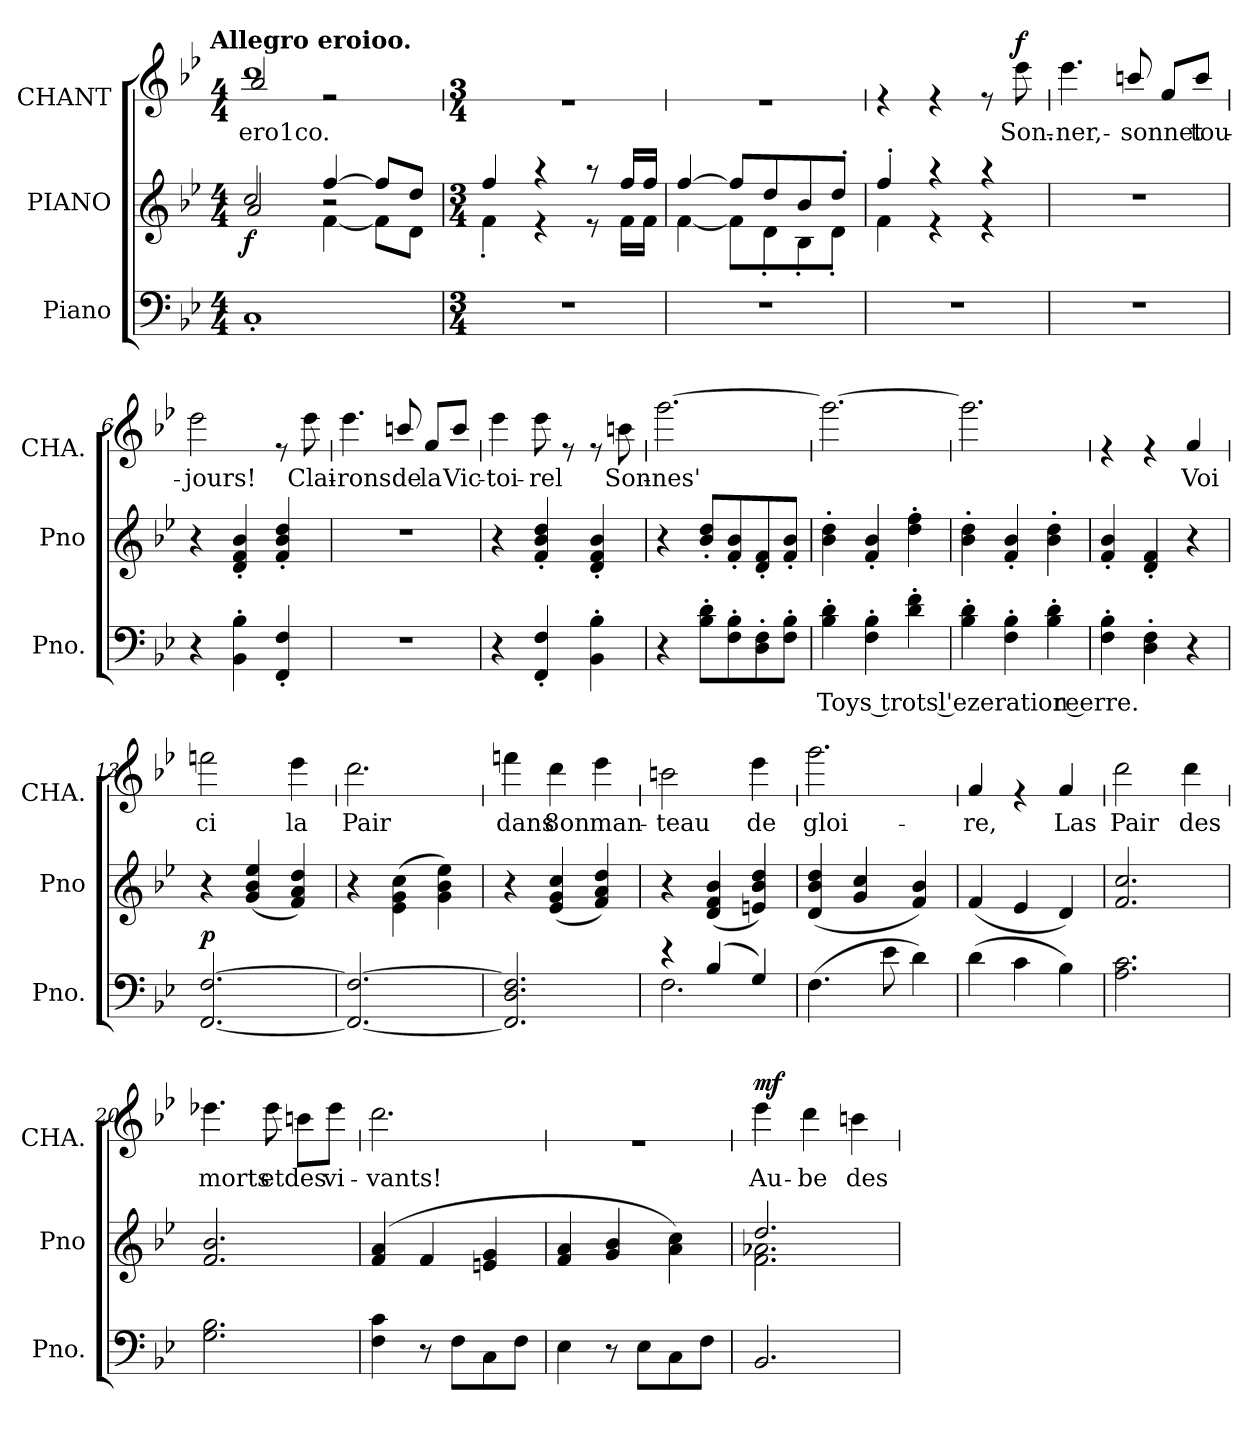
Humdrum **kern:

**kern	**text	**dynam	**kern	**dynam	**kern	**text	**dynam
*part3	*part3	*part3	*part2	*part2	*part1	*part1	*part1
*staff3	*staff3	*staff3	*staff2	*staff2	*staff1	*staff1	*staff1
*I"Piano	*	*	*I"PIANO	*	*I"CHANT	*	*
*I'Pno.	*	*	*I'Pno	*	*I'CHA.	*	*
*	*	*	*	*	*stria1	*	*
*clefF4	*	*	*clefG2	*	*clefG2	*	*
*k[b-e-]	*	*	*k[b-e-]	*	*k[b-e-]	*	*
*B-:	*	*	*B-:	*	*B-:	*	*
!!LO:TX:omd:t=Allegro eroioo.
*M4/4	*	*	*M4/4	*	*M4/4	*	*
*MM132	*	*	*MM132	*	*MM132	*	*
=1	=1	=1	=1	=1	=1	=1	=1
*	*	*	*^	*	*^	*	*
*	*	*	*	*^	*	*	*	*	*
1C'/	.	.	2cc/	2ryy	2a/	f	1cc/	2a/	ero1co.	.
.	.	.	[4ff/	[4f\	2r	.	.	2r	.	.
.	.	.	8ff/L]	8f\L]	.	.	.	.	.	.
.	.	.	8dd/J	8d\J	.	.	.	.	.	.
*	*	*	*v	*v	*v	*	*	*	*	*
*	*	*	*	*	*v	*v	*	*
=2	=2	=2	=2	=2	=2	=2	=2
*M3/4	*	*	*M3/4	*	*M3/4	*	*
*	*	*	*^	*	*	*	*
2.r	.	.	4ff/	4f'\	.	2.r	.	.
.	.	.	4r	4r	.	.	.	.
.	.	.	8r	8r	.	.	.	.
.	.	.	16ff/LL	16f\LL	.	.	.	.
.	.	.	16ff/JJ	16f\JJ	.	.	.	.
=3	=3	=3	=3	=3	=3	=3	=3	=3
2.r	.	.	[4ff/	[4f\	.	2.r	.	.
.	.	.	8ff/L]	8f\L]	.	.	.	.
.	.	.	8dd/	8d'\	.	.	.	.
.	.	.	8b-/	8B-'\	.	.	.	.
.	.	.	8dd'/J	8d'\J	.	.	.	.
=4	=4	=4	=4	=4	=4	=4	=4	=4
2.r	.	.	4ff'/	4f\	.	4r	.	.
.	.	.	4r	4r	.	4r	.	.
.	.	.	4r	4r	.	8r	.	.
.	.	.	.	.	.	8dd\	Son.-	f
*	*	*	*v	*v	*	*	*	*
!!LO:LB:g=z
=5	=5	=5	=5	=5	=5	=5	=5
2.r	.	.	2.r	.	4.dd\	ner,-	.
.	.	.	.	.	8b/	sonnet	.
.	.	.	.	.	8f/L	.	.
.	.	.	.	.	8b/J	tou-	.
=6	=6	=6	=6	=6	=6	=6	=6
4r	.	.	4r	.	2dd\	jours!	.
4BB-'\ 4B-'\	.	.	4d'/ 4f'/ 4b-'/	.	.	.	.
4FF'/ 4F'/	.	.	4f'/ 4b-'/ 4dd'/	.	8r	.	.
.	.	.	.	.	8dd\	Clai-	.
=7	=7	=7	=7	=7	=7	=7	=7
2.r	.	.	2.r	.	4.dd\	rons	.
.	.	.	.	.	8b/	de	.
.	.	.	.	.	8f/L	la	.
.	.	.	.	.	8b/J	Vic-	.
=8	=8	=8	=8	=8	=8	=8	=8
4r	.	.	4r	.	4dd\	toi-	.
4FF'/ 4F'/	.	.	4f'/ 4b-'/ 4dd'/	.	8dd\	rel	.
.	.	.	.	.	8r	.	.
4BB-'\ 4B-'\	.	.	4d'/ 4f'/ 4b-'/	.	8r	.	.
.	.	.	.	.	8b\	Son-	.
=9	=9	=9	=9	=9	=9	=9	=9
4r	.	.	4r	.	[2.ff\	nes'	.
8B-'\ 8d'\L	.	.	8b-'/ 8dd'/L	.	.	.	.
8F'\ 8B-'\	.	.	8f'/ 8b-'/	.	.	.	.
8D'\ 8F'\	.	.	8d'/ 8f'/	.	.	.	.
8F'\ 8B-'\J	.	.	8f'/ 8b-'/J	.	.	.	.
!!LO:LB:g=z
=10	=10	=10	=10	=10	=10	=10	=10
4B-'\ 4d'\	Toys trots l'ezeration reerre.	.	4b-'\ 4dd'\	.	2.ff\_	.	.
4F'\ 4B-'\	.	.	4f'/ 4b-'/	.	.	.	.
4d'\ 4f'\	.	.	4dd'\ 4ff'\	.	.	.	.
=11	=11	=11	=11	=11	=11	=11	=11
4B-'\ 4d'\	.	.	4b-'\ 4dd'\	.	2.ff\]	.	.
4F'\ 4B-'\	.	.	4f'/ 4b-'/	.	.	.	.
4B-'\ 4d'\	.	.	4b-'\ 4dd'\	.	.	.	.
=12	=12	=12	=12	=12	=12	=12	=12
4F'\ 4B-'\	.	.	4f'/ 4b-'/	.	4r	.	.
4D'\ 4F'\	.	.	4d'/ 4f'/	.	4r	.	.
4r	.	.	4r	.	4f/	Voi	.
=13	=13	=13	=13	=13	=13	=13	=13
[2.FF/ [2.F/	.	p	4r	.	2ee\	ci	.
.	.	.	(4g/ 4b-/ 4ee-/	.	.	.	.
.	.	.	4f/ 4a/ 4dd/)	.	4dd\	la	.
=14	=14	=14	=14	=14	=14	=14	=14
2.FF_/ 2.F_/	.	.	4r	.	2.cc\	Pair	.
.	.	.	(4e-\ 4g\ 4cc\	.	.	.	.
.	.	.	4g\ 4b-\ 4ee-\)	.	.	.	.
=15	=15	=15	=15	=15	=15	=15	=15
2.FF]/ 2.D/ 2.F]/	.	.	4r	.	4ee\	dans	.
.	.	.	(4e-/ 4g/ 4cc/	.	4cc\	8on	.
.	.	.	4f/ 4a/ 4dd/)	.	4dd\	man-	.
!!LO:PB:g=z
=16	=16	=16	=16	=16	=16	=16	=16
*^	*	*	*	*	*	*	*
4r	2.F\	.	.	4r	.	2b\	teau	.
(4B-/	.	.	.	(4d/ 4f/ 4b-/	.	.	.	.
4G/)	.	.	.	4en/ 4b-/ 4dd/)	.	4dd\	de	.
*v	*v	*	*	*	*	*	*	*
=17	=17	=17	=17	=17	=17	=17	=17
(4.F\	.	.	(4d/ 4b-/ 4dd/	.	2.ff\	gloi-	.
.	.	.	4g/ 4cc/	.	.	.	.
8e-\	.	.	.	.	.	.	.
4d\)	.	.	4f/ 4b-/)	.	.	.	.
=18	=18	=18	=18	=18	=18	=18	=18
(4d\	.	.	(4f/	.	4f/	re,	.
4c\	.	.	4e-/	.	4r	.	.
4B-\)	.	.	4d/)	.	4f/	Las	.
=19	=19	=19	=19	=19	=19	=19	=19
2.A\ 2.c\	.	.	2.f/ 2.cc/	.	2cc\	Pair	.
.	.	.	.	.	4cc\	des	.
=20	=20	=20	=20	=20	=20	=20	=20
2.G\ 2.B-\	.	.	2.f/ 2.b-/	.	4.dd-X\	morts	.
.	.	.	.	.	8dd-\	et	.
.	.	.	.	.	8b\L	des	.
.	.	.	.	.	8dd-\J	vi-	.
!!LO:LB:g=z
=21	=21	=21	=21	=21	=21	=21	=21
4F\ 4c\	.	.	(4f/ 4a/	.	2.cc\	vants!	.
8r	.	.	4f/	.	.	.	.
8F\L	.	.	.	.	.	.	.
8C\	.	.	4en/ 4g/	.	.	.	.
8F\J	.	.	.	.	.	.	.
=22	=22	=22	=22	=22	=22	=22	=22
4E-\	.	.	4f/ 4a/	.	2.r	.	.
8r	.	.	4g/ 4b-/	.	.	.	.
8E-\L	.	.	.	.	.	.	.
8C\	.	.	4a\ 4cc\)	.	.	.	.
8F\J	.	.	.	.	.	.	.
=23	=23	=23	=23	=23	=23	=23	=23
*	*	*	*^	*	*	*	*
2.BB-/	.	.	2.dd/	2.f\ 2.a-X\	.	4dd\	Au-	mf
.	.	.	.	.	.	4cc\	be	.
.	.	.	.	.	.	4b\	des	.
*	*	*	*v	*v	*	*	*	*
=	=	=	=	=	=	=	=
*-	*-	*-	*-	*-	*-	*-	*-
